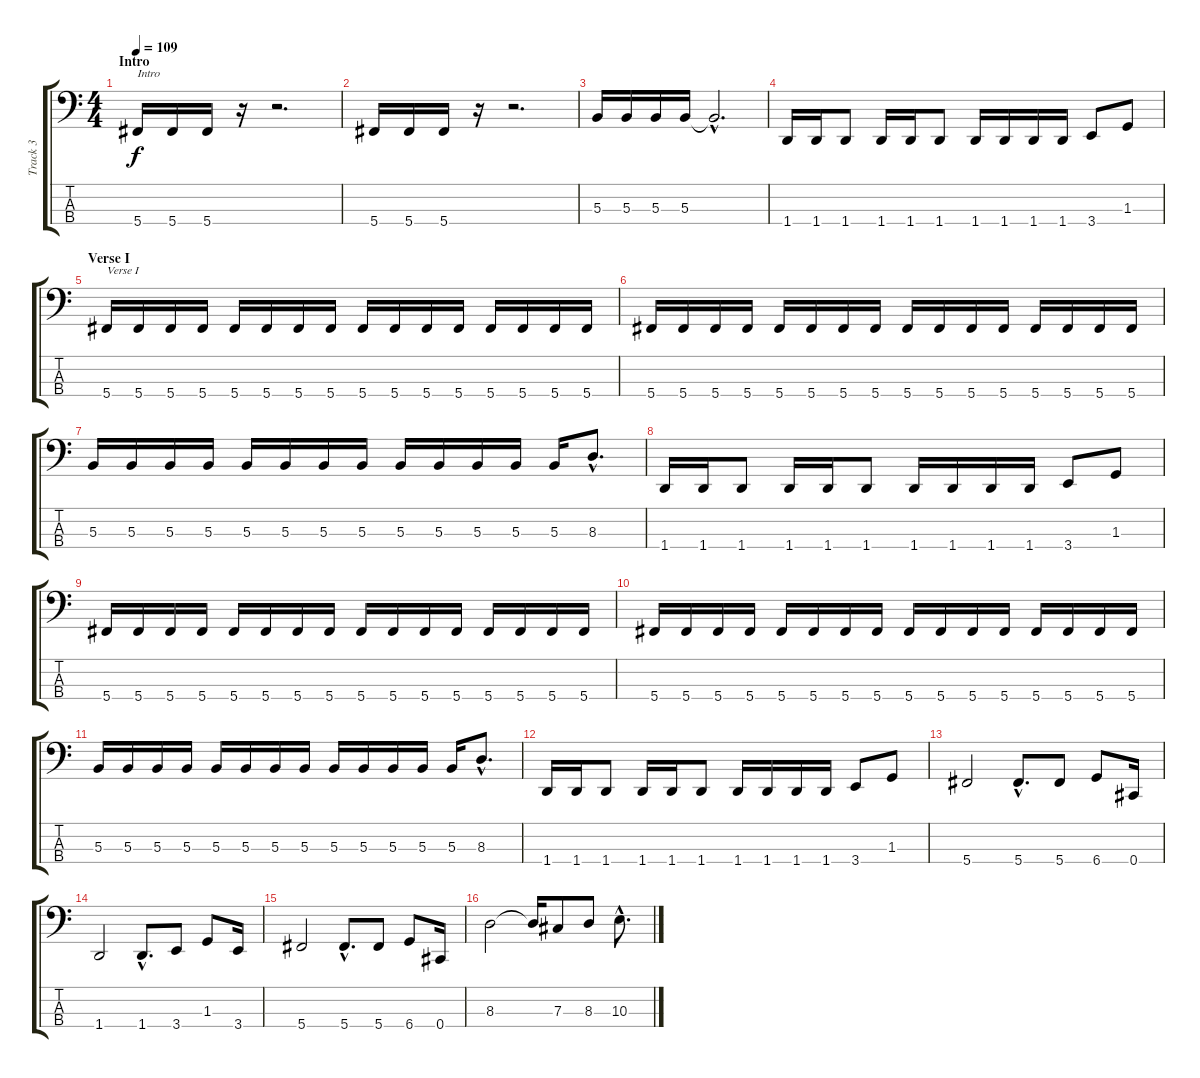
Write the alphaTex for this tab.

\track ("Track 3" "Track 3") {instrument electricbasspick}
\staff {score tabs}
\tuning (E2 B1 Gb1 Db1) {hide}
\ts (4 4)
\section ("" "Intro")
\tempo 109
\clef f4
\ks c
5.4.16{txt "Intro" dy f instrument electricbasspick} 5.4.16 5.4.16 r.16 r.2{d} |
5.4.16 5.4.16 5.4.16 r.16 r.2{d} |
5.3.16 5.3.16 5.3.16 5.3.16 5.3{hac t}.2{d} |
1.4.16 1.4.16 1.4.8 1.4.16 1.4.16 1.4.8 1.4.16 1.4.16 1.4.16 1.4.16 3.4.8 1.3.8 |
\section ("" "Verse I")
5.4.16{txt "Verse I"} 5.4.16 5.4.16 5.4.16 5.4.16 5.4.16 5.4.16 5.4.16 5.4.16 5.4.16 5.4.16 5.4.16 5.4.16 5.4.16 5.4.16 5.4.16 |
5.4.16 5.4.16 5.4.16 5.4.16 5.4.16 5.4.16 5.4.16 5.4.16 5.4.16 5.4.16 5.4.16 5.4.16 5.4.16 5.4.16 5.4.16 5.4.16 |
5.3.16 5.3.16 5.3.16 5.3.16 5.3.16 5.3.16 5.3.16 5.3.16 5.3.16 5.3.16 5.3.16 5.3.16 5.3.16 8.3{hac}.8{d} |
1.4.16 1.4.16 1.4.8 1.4.16 1.4.16 1.4.8 1.4.16 1.4.16 1.4.16 1.4.16 3.4.8 1.3.8 |
5.4.16 5.4.16 5.4.16 5.4.16 5.4.16 5.4.16 5.4.16 5.4.16 5.4.16 5.4.16 5.4.16 5.4.16 5.4.16 5.4.16 5.4.16 5.4.16 |
5.4.16 5.4.16 5.4.16 5.4.16 5.4.16 5.4.16 5.4.16 5.4.16 5.4.16 5.4.16 5.4.16 5.4.16 5.4.16 5.4.16 5.4.16 5.4.16 |
5.3.16 5.3.16 5.3.16 5.3.16 5.3.16 5.3.16 5.3.16 5.3.16 5.3.16 5.3.16 5.3.16 5.3.16 5.3.16 8.3{hac}.8{d} |
1.4.16 1.4.16 1.4.8 1.4.16 1.4.16 1.4.8 1.4.16 1.4.16 1.4.16 1.4.16 3.4.8 1.3.8 |
5.4.2 5.4{hac}.8{d} 5.4.8 6.4.8 0.4.16 |
1.4.2 1.4{hac}.8{d} 3.4.8 1.3.8 3.4.16 |
5.4.2 5.4{hac}.8{d} 5.4.8 6.4.8 0.4.16 |
8.3.2 8.3{t}.16 7.3.8 8.3.8 10.3{hac}.8{d}
